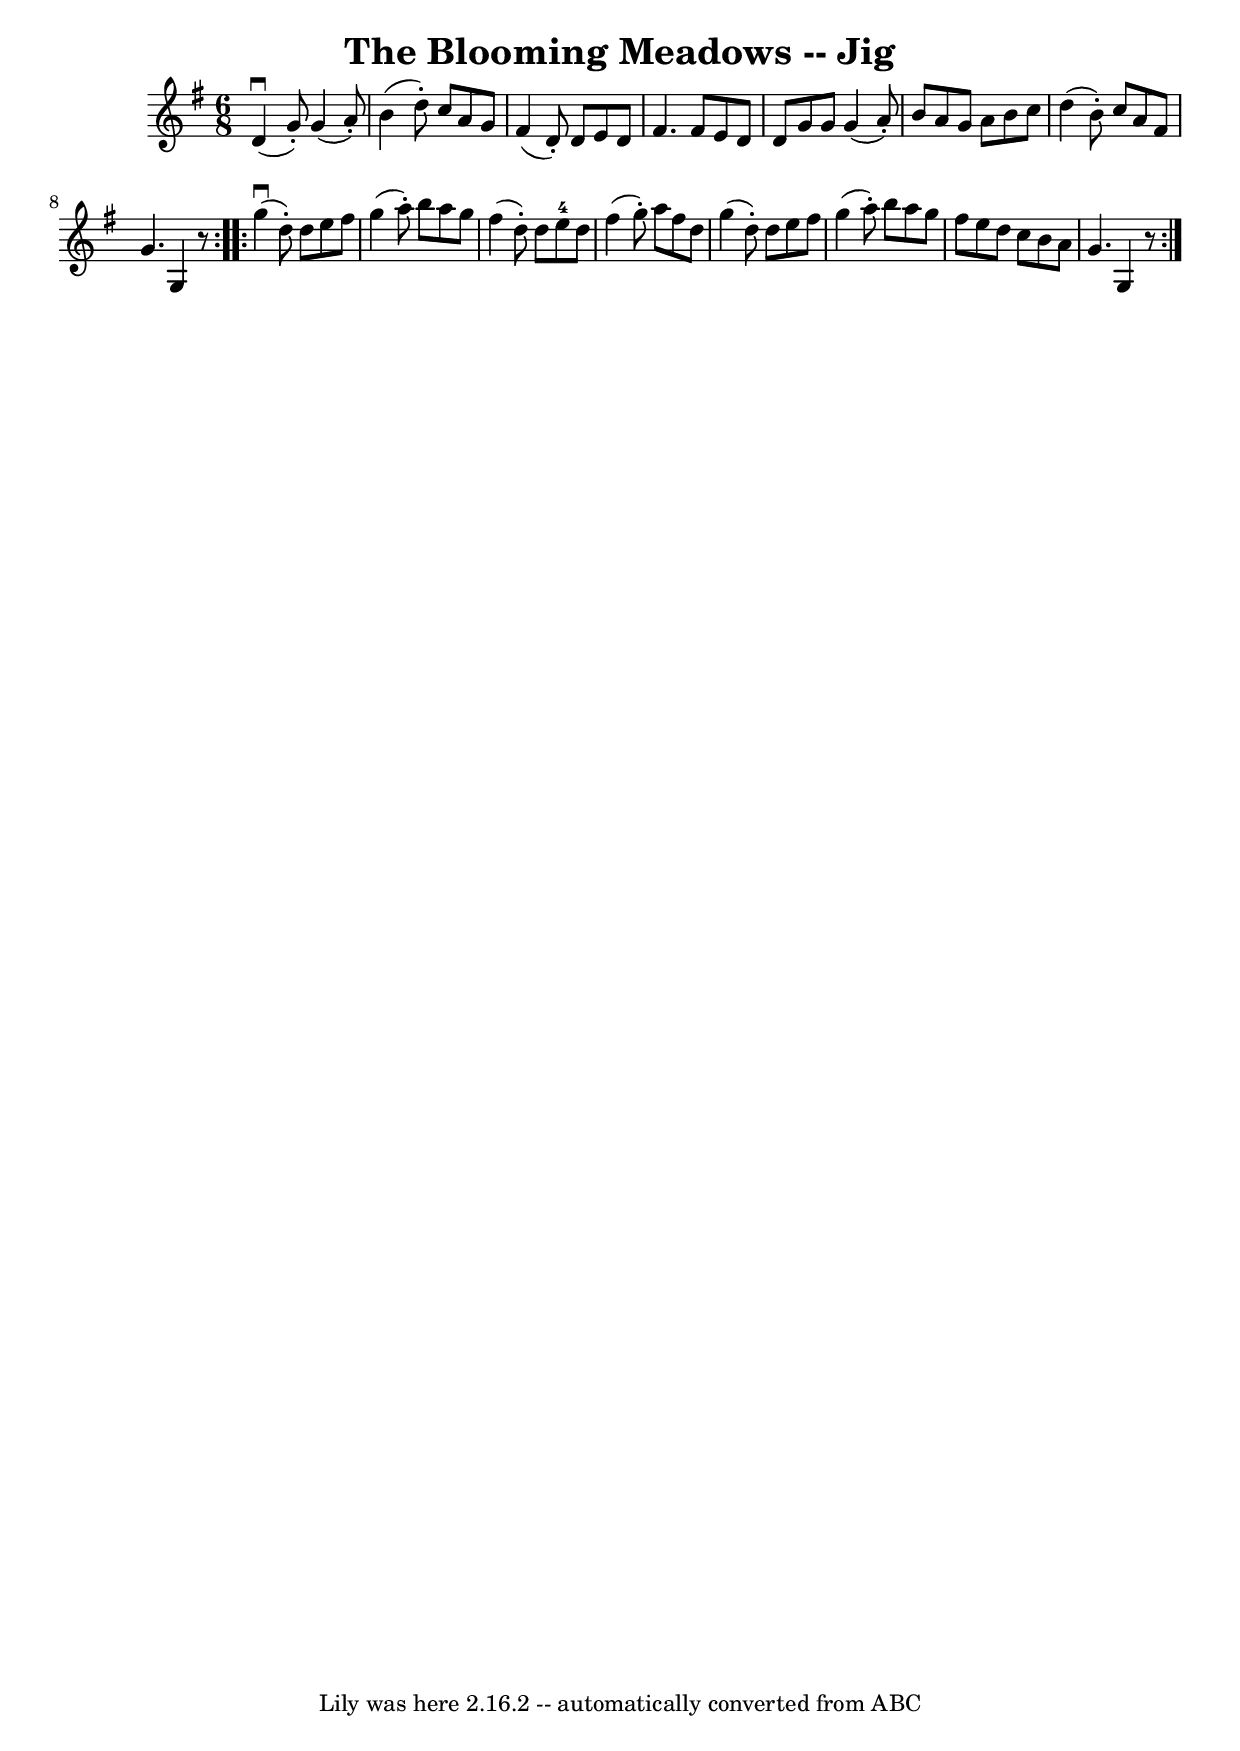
\version "2.16.2"
\include "Mammoth.ily"
\header {
  %% book = "Ryan's Mammoth Collection"
  crossRefNumber = "1"
  footnotes = "\\\\85 438"
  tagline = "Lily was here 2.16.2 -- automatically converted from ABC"
  title = "The Blooming Meadows -- Jig"

}
voicedefault =  {



  \repeat volta 2 {

    \time 6/8 
    \key g \major
    d'4^\downbow(g'8-.) g'4 (a'8-.)   
    |
    b'4 (d''8-.) c''8 a'8 g'8    |
    fis'4 (d'8-.) d'8 e'8 d'8    |
    fis'4. fis'8 e'8 d'8    
    |
    d'8 g'8 g'8 g'4 (a'8-.)   |
    b'8 a'8    
    g'8 a'8 b'8 c''8    |
    d''4 (b'8-.) c''8 a'8    
    fis'8    |
    g'4. g4    r8   
  }     
  \repeat volta 2 {
    g''4^\downbow(d''8-.) d''8 e''8 fis''8    |
    g''4 (a''8-.) b''8 a''8 g''8    |
    fis''4 (d''8-.) d''8 e''8-4 d''8    |
    fis''4 (g''8-.) a''8 fis''8 d''8    
    |
    g''4 (d''8-.) d''8 e''8 fis''8    |
    g''4 (
    a''8-.) b''8 a''8 g''8    |
    fis''8 e''8 d''8 c''8 
    b'8 a'8    |
    g'4. g4    r8   
  }   

}

\score{
  <<

    \context Staff="default"
    {
      \voicedefault 
      
    }

  >>
  \layout {
    
  }
  \midi {
  }

}
